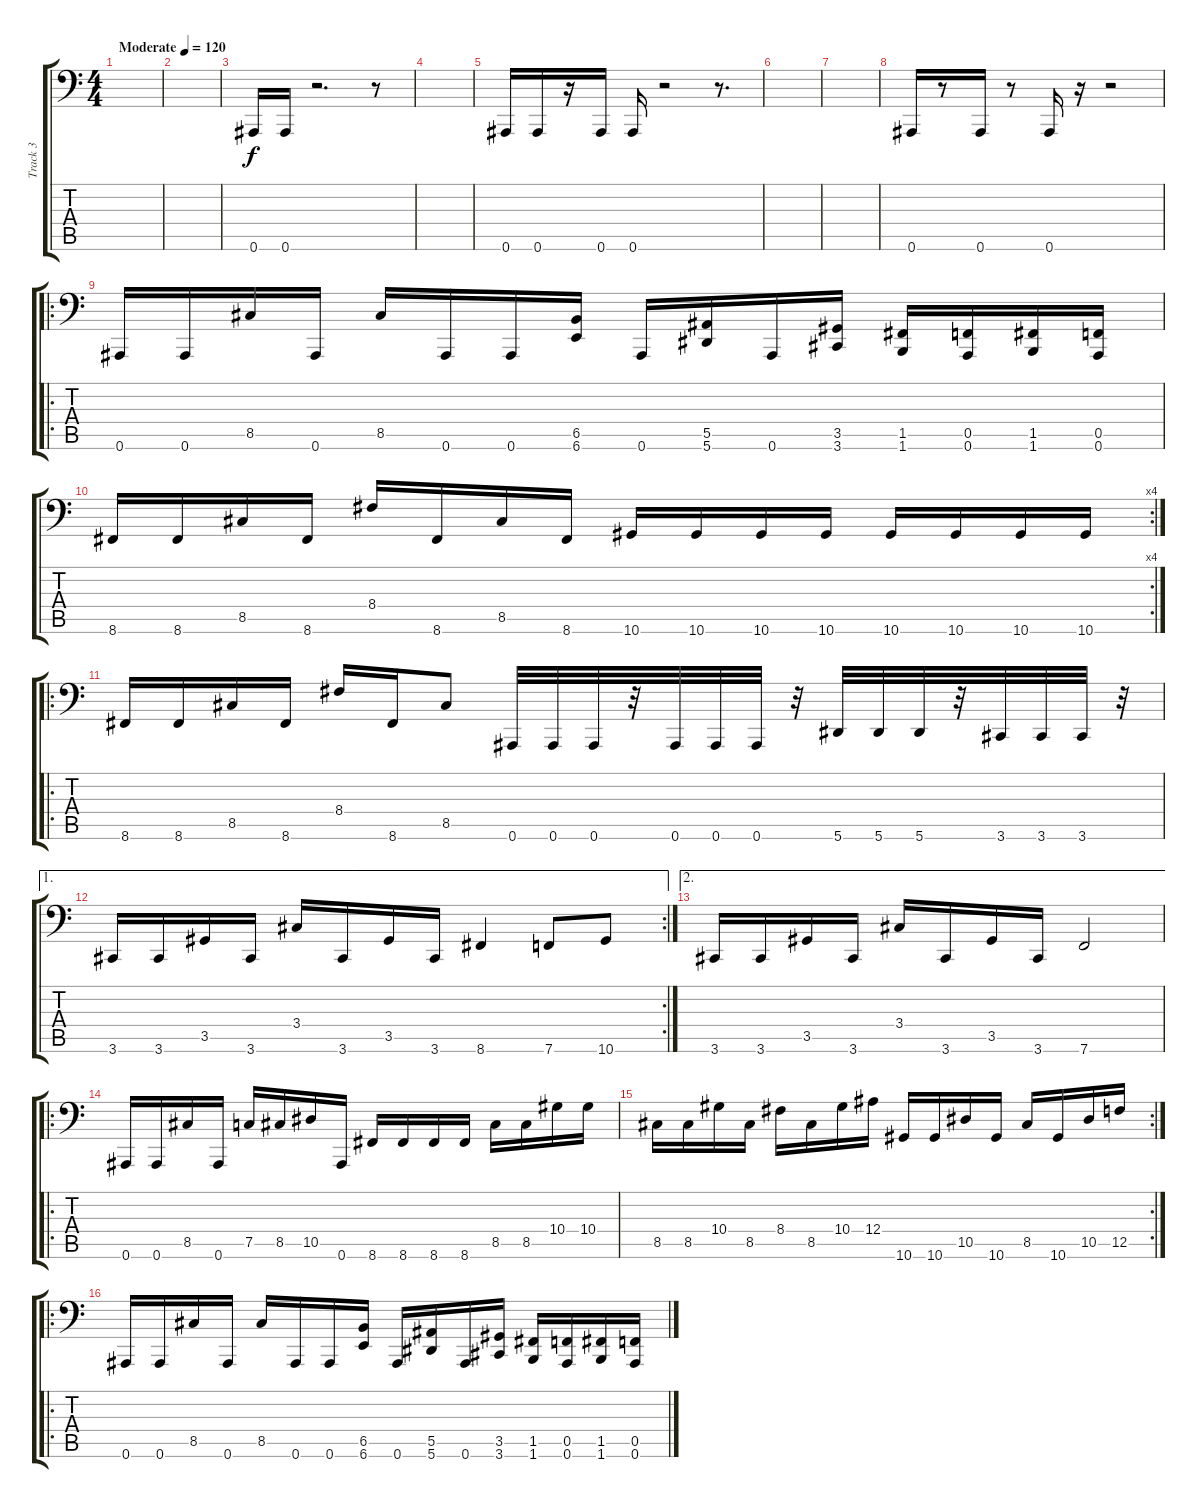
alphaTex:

\track ("Track 3" "Track 3") {instrument electricbasspick}
\staff {score tabs}
\tuning (C3 G2 Eb2 Bb1 F1 Bb0) {hide}
\ts (4 4)
\tempo (120 "Moderate")
\clef f4
\ks c
|
|
0.6.16 0.6.16 r.2{d} r.8 |
|
0.6.16 0.6.16 r.16 0.6.16 0.6.16 r.2 r.8{d} |
|
|
0.6.16 r.8 0.6.16 r.8 0.6.16 r.16 r.2 |
\ro
0.6.16 0.6.16 8.5.16 0.6.16 8.5.16 0.6.16 0.6.16 (6.5 6.6).16 0.6.16 (5.5 5.6).16 0.6.16 (3.5 3.6).16 (1.5 1.6).16 (0.5 0.6).16 (1.5 1.6).16 (0.5 0.6).16 |
\rc 4
8.6.16 8.6.16 8.5.16 8.6.16 8.4.16 8.6.16 8.5.16 8.6.16 10.6.16 10.6.16 10.6.16 10.6.16 10.6.16 10.6.16 10.6.16 10.6.16 |
\ro
8.6.16 8.6.16 8.5.16 8.6.16 8.4.16 8.6.16 8.5.8 0.6.32 0.6.32 0.6.32 r.32 0.6.32 0.6.32 0.6.32 r.32 5.6.32 5.6.32 5.6.32 r.32 3.6.32 3.6.32 3.6.32 r.32 |
\ae 1
\rc 2
3.6.16 3.6.16 3.5.16 3.6.16 3.4.16 3.6.16 3.5.16 3.6.16 8.6.4 7.6.8 10.6.8 |
\ae 2
3.6.16 3.6.16 3.5.16 3.6.16 3.4.16 3.6.16 3.5.16 3.6.16 7.6.2 |
\ro
0.6.16 0.6.16 8.5.16 0.6.16 7.5.16 8.5.16 10.5.16 0.6.16 8.6.16 8.6.16 8.6.16 8.6.16 8.5.16 8.5.16 10.4.16 10.4.16 |
\rc 2
8.5.16 8.5.16 10.4.16 8.5.16 8.4.16 8.5.16 10.4.16 12.4.16 10.6.16 10.6.16 10.5.16 10.6.16 8.5.16 10.6.16 10.5.16 12.5.16 |
\ro
0.6.16 0.6.16 8.5.16 0.6.16 8.5.16 0.6.16 0.6.16 (6.5 6.6).16 0.6.16 (5.5 5.6).16 0.6.16 (3.5 3.6).16 (1.5 1.6).16 (0.5 0.6).16 (1.5 1.6).16 (0.5 0.6).16
